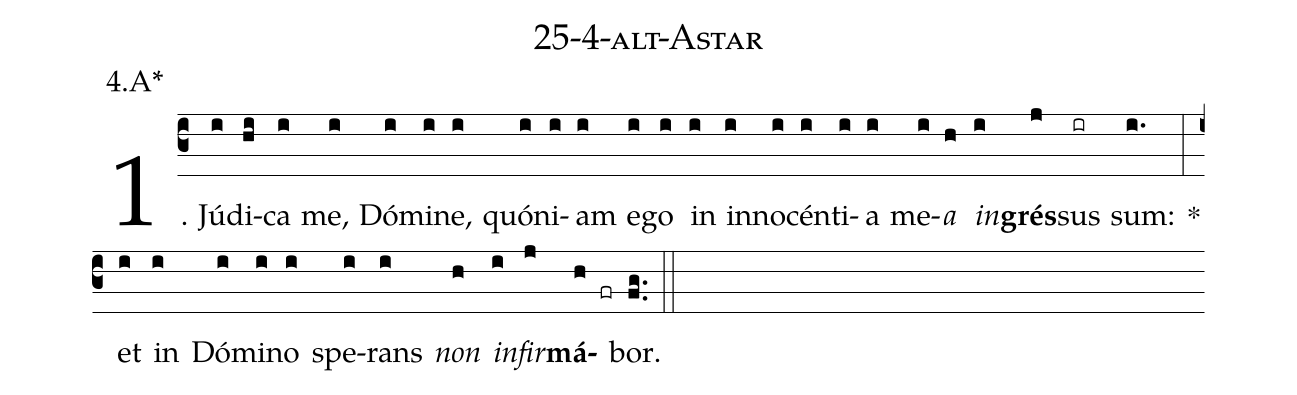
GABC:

name: 25-4-alt-Astar;
annotation: 4.A*;
%%
(c3)1. Jú(i)di(hi)ca(i) me,(i) Dó(i)mi(i)ne,(i) quón(i)i(i)am(i) e(i)go(i) in(i) in(i)no(i)cén(i)ti(i)a(i) me(i)<i>a</i>(h) <i>in</i>(i)<b>grés</b>(j)sus(ir) sum:(i.) *(:) et(i) in(i) Dó(i)mi(i)no(i) spe(i)rans(i) <i>non</i>(h) <i>in</i>(i)<i>fir</i>(j)<b>má</b>(h fr)bor.(fg..) (::)
